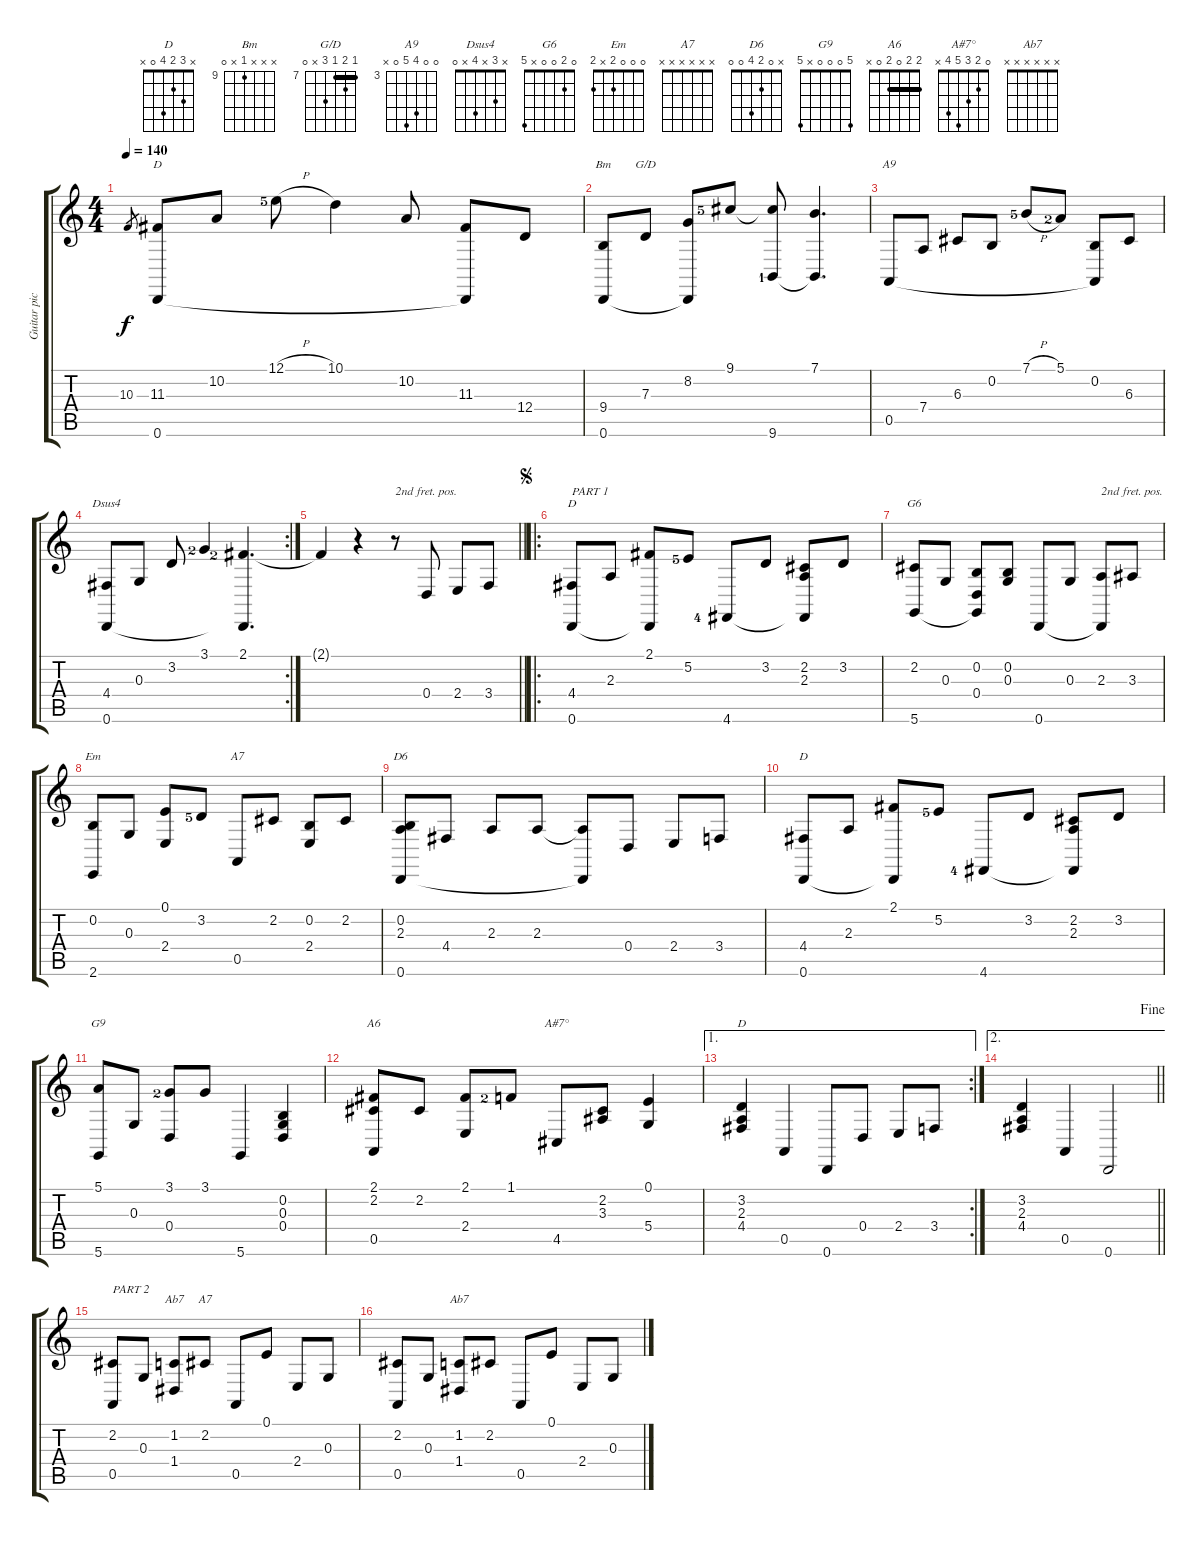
\track ("Guitar picking" "Guitar pic") {instrument acousticgrandpiano}
\staff {score tabs}
\tuning (E4 B3 G3 D3 A2 D2) {hide}
\chord ("D" 10 10 11 0 0 0) {firstfret 10 barre 10}
\chord ("Bm" x x x 9 x 0) {firstfret 9}
\chord ("G/D" 7 8 7 9 x 0) {firstfret 7 barre 7}
\chord ("A9" 0 0 6 7 0 x) {firstfret 3}
\chord ("Dsus4" x 3 x 4 x 0)
\chord ("D" 2 3 2 4 0 0) {barre 2}
\chord ("G6" 0 2 0 0 x 5)
\chord ("Em" 0 0 0 2 x 2)
\chord ("A7" 0 2 0 2 0 x)
\chord ("D6" x 0 2 4 0 0)
\chord ("D" x x x x x x)
\chord ("G9" 5 0 0 0 x 5)
\chord ("A6" 2 2 0 2 0 x) {barre 2}
\chord ("A#7°" 0 2 3 5 4 x)
\chord ("D" x 3 2 4 0 x)
\chord ("Ab7" 0 1 0 1 0 x)
\chord ("A7" x x x x x x)
\chord ("Ab7" x x x x x x)
\ts (4 4)
\tempo 140
\clef g2
\ks c
10.3.8{gr dy f instrument acousticgrandpiano} (11.3 0.6).8{ch "D"} 10.2.8 12.1{h lf 5}.8 10.1.4 10.2.8 (11.3 0.6{t}).8 12.4.8 |
(9.4 0.6).8{ch "Bm"} 7.3.8{ch "G/D"} (8.2 0.6{t}).8 9.1{lf 5}.8 (9.1{t} 9.6{lf 1}).8 (7.1 9.6{t}).4{d} |
0.5.8{ch "A9"} 7.4.8 6.3.8 0.2.8 7.1{h lf 5}.8 5.1{lf 2}.8 (0.2 0.5{t}).8 6.3.8 |
\rc 2
(4.4 0.6).8{ch "Dsus4"} 0.3.8 3.2.8 3.1{lf 2}.4 (2.1{lf 2} 0.6{t}).4{d} |
\barLineRight lightlight
2.1{t}.4 r.4 r.8{txt "2nd fret. pos."} 0.4.8 2.4.8 3.4.8 |
\ro
\jump segno
(4.4 0.6).8{ch "D" txt "PART 1"} 2.3.8 (2.1 0.6{t}).8 5.2{lf 5}.8 4.6{lf 4}.8 3.2.8 (2.2 2.3 4.6{t}).8 3.2.8 |
(2.2 5.6).8{ch "G6"} 0.3.8 (0.2 0.4 5.6{t}).8 (0.2 0.3).8 0.6.8 0.3.8 (2.3 0.6{t}).8{txt "2nd fret. pos."} 3.3.8 |
(0.2 2.6).8{ch "Em"} 0.3.8 (0.1 2.4).8 3.2{lf 5}.8 0.5.8{ch "A7"} 2.2.8 (0.2 2.4).8 2.2.8 |
(0.2 2.3 0.6).8{ch "D6"} 4.4.8 2.3.8 2.3.8 (2.3{t} 0.6{t}).8 0.4.8 2.4.8 3.4.8 |
(4.4 0.6).8{ch "D"} 2.3.8 (2.1 0.6{t}).8 5.2{lf 5}.8 4.6{lf 4}.8 3.2.8 (2.2 2.3 4.6{t}).8 3.2.8 |
(5.1 5.6).8{ch "G9"} 0.3.8 (3.1{lf 2} 0.4).8 3.1.8 5.6.4 (0.2 0.3 0.4).4 |
(2.1 2.2 0.5).8{ch "A6"} 2.2.8 (2.1 2.4).8 1.1{lf 2}.8 4.5.8{ch "A#7°"} (2.2 3.3).8 (0.1 5.4).4 |
\ae 1
\rc 2
(3.2 2.3 4.4).4{ch "D"} 0.5.4 0.6.8 0.4.8 2.4.8 3.4.8 |
\ae 2
\jump fine
\barLineRight lightlight
(3.2 2.3 4.4).4 0.5.4 0.6.2 |
(2.2 0.5).8{txt "PART 2"} 0.3.8 (1.2 1.4).8{ch "Ab7"} 2.2.8{ch "A7"} 0.5.8 0.1.8 2.4.8 0.3.8 |
(2.2 0.5).8 0.3.8 (1.2 1.4).8{ch "Ab7"} 2.2.8 0.5.8 0.1.8 2.4.8 0.3.8
